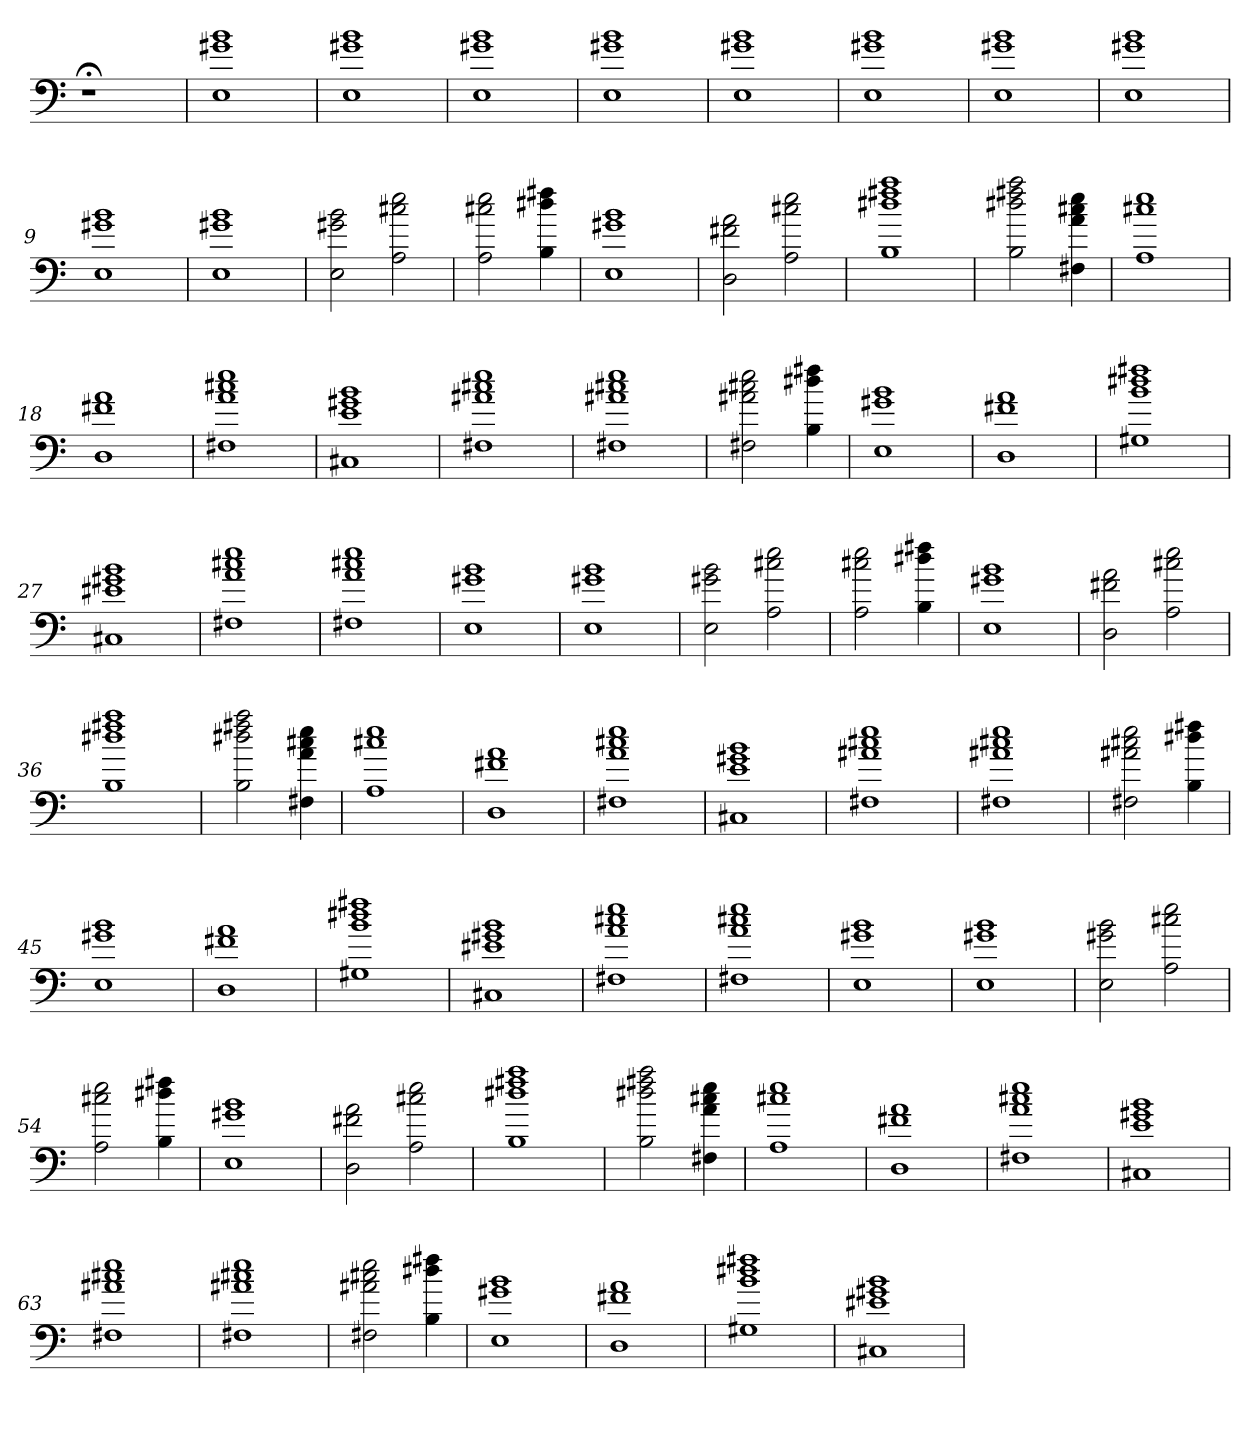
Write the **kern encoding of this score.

**kern
*part1
*staff1
=
1r;<
=1
1E 1g#X 1b
=2
1E 1g#X 1b
=3
1E 1g#X 1b
=4
1E 1g#X 1b
=5
1E 1g#X 1b
=6
1E 1g#X 1b
=7
1E 1g#X 1b
=8
1E 1g#X 1b
=9
1E 1g#X 1b
=10
1E 1g#X 1b
=11
2E 2g#X 2b
2A 2cc#X 2ee
=12
2A 2cc#X 2ee
4B 4dd#X 4ff#X
=13
1E 1g#X 1b
=14
2D 2f#X 2a
2A 2cc#X 2ee
=15
1B 1dd#X 1ff#X 1aa
=16
2B 2dd#X 2ff#X 2aa
4F#X 4a 4cc#X 4ee
=17
1A 1cc#X 1ee
=18
1D 1f#X 1a
=19
1F#X 1a 1cc#X 1ee
=20
1C#X 1e 1g#X 1b
=21
1F#X 1a#X 1cc#X 1ee
=22
1F#X 1a#X 1cc#X 1ee
=23
2F#X 2a#X 2cc#X 2ee
4B 4dd#X 4ff#X
=24
1E 1g#X 1b
=25
1D 1f#X 1a
=26
1G#X 1b 1dd#X 1ff#X
=27
1C#X 1e#X 1g#X 1b
=28
1F#X 1a 1cc#X 1ee
=29
1F#X 1a 1cc#X 1ee
=30
1E 1g#X 1b
=31
1E 1g#X 1b
=32
2E 2g#X 2b
2A 2cc#X 2ee
=33
2A 2cc#X 2ee
4B 4dd#X 4ff#X
=34
1E 1g#X 1b
=35
2D 2f#X 2a
2A 2cc#X 2ee
=36
1B 1dd#X 1ff#X 1aa
=37
2B 2dd#X 2ff#X 2aa
4F#X 4a 4cc#X 4ee
=38
1A 1cc#X 1ee
=39
1D 1f#X 1a
=40
1F#X 1a 1cc#X 1ee
=41
1C#X 1e 1g#X 1b
=42
1F#X 1a#X 1cc#X 1ee
=43
1F#X 1a#X 1cc#X 1ee
=44
2F#X 2a#X 2cc#X 2ee
4B 4dd#X 4ff#X
=45
1E 1g#X 1b
=46
1D 1f#X 1a
=47
1G#X 1b 1dd#X 1ff#X
=48
1C#X 1e#X 1g#X 1b
=49
1F#X 1a 1cc#X 1ee
=50
1F#X 1a 1cc#X 1ee
=51
1E 1g#X 1b
=52
1E 1g#X 1b
=53
2E 2g#X 2b
2A 2cc#X 2ee
=54
2A 2cc#X 2ee
4B 4dd#X 4ff#X
=55
1E 1g#X 1b
=56
2D 2f#X 2a
2A 2cc#X 2ee
=57
1B 1dd#X 1ff#X 1aa
=58
2B 2dd#X 2ff#X 2aa
4F#X 4a 4cc#X 4ee
=59
1A 1cc#X 1ee
=60
1D 1f#X 1a
=61
1F#X 1a 1cc#X 1ee
=62
1C#X 1e 1g#X 1b
=63
1F#X 1a#X 1cc#X 1ee
=64
1F#X 1a#X 1cc#X 1ee
=65
2F#X 2a#X 2cc#X 2ee
4B 4dd#X 4ff#X
=66
1E 1g#X 1b
=67
1D 1f#X 1a
=68
1G#X 1b 1dd#X 1ff#X
=69
1C#X 1e#X 1g#X 1b
=
*-
